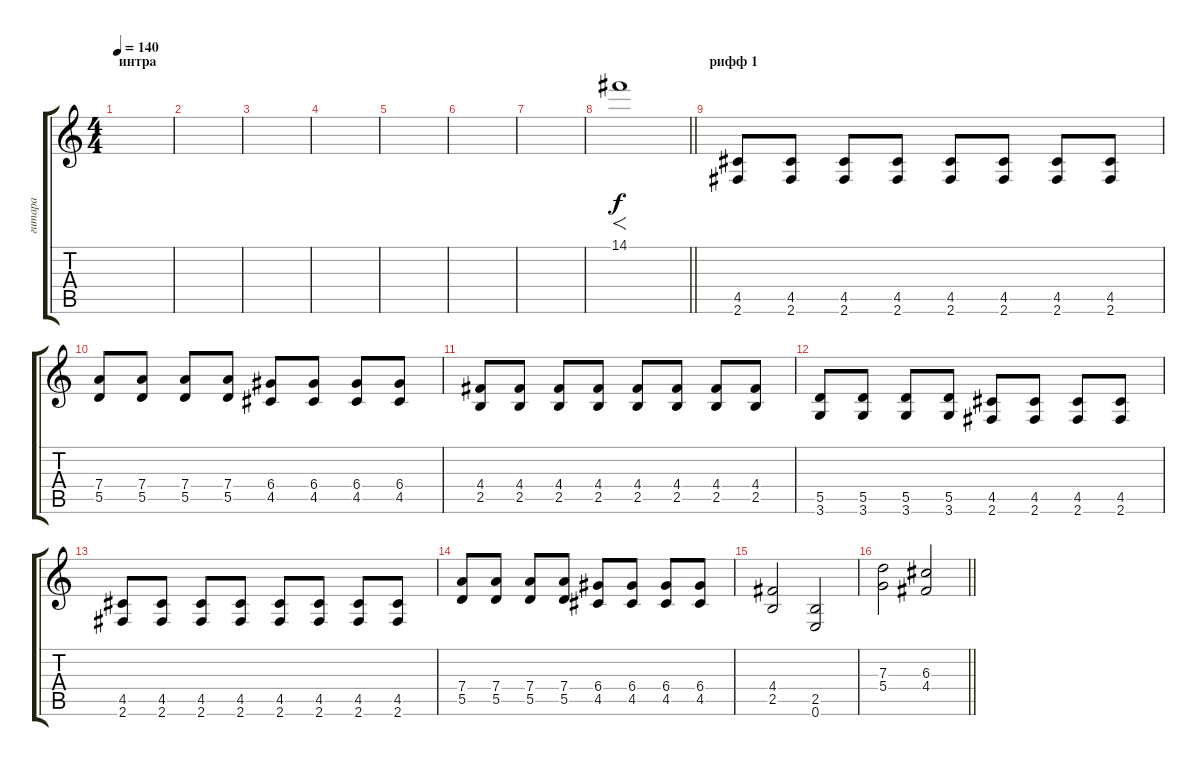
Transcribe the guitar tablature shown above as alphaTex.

\track ("гитара" "гитара") {instrument overdrivenguitar}
\staff {score tabs}
\tuning (E4 B3 G3 D3 A2 E2) {hide}
\ts (4 4)
\section ("" "интра")
\tempo 140
\clef g2
\ks c
|
|
|
|
|
|
|
\barLineRight lightlight
14.1.1{f} |
\section ("" "рифф 1")
(4.5 2.6).8 (4.5 2.6).8 (4.5 2.6).8 (4.5 2.6).8 (4.5 2.6).8 (4.5 2.6).8 (4.5 2.6).8 (4.5 2.6).8 |
(7.4 5.5).8 (7.4 5.5).8 (7.4 5.5).8 (7.4 5.5).8 (6.4 4.5).8 (6.4 4.5).8 (6.4 4.5).8 (6.4 4.5).8 |
(4.4 2.5).8 (4.4 2.5).8 (4.4 2.5).8 (4.4 2.5).8 (4.4 2.5).8 (4.4 2.5).8 (4.4 2.5).8 (4.4 2.5).8 |
(5.5 3.6).8 (5.5 3.6).8 (5.5 3.6).8 (5.5 3.6).8 (4.5 2.6).8 (4.5 2.6).8 (4.5 2.6).8 (4.5 2.6).8 |
(4.5 2.6).8 (4.5 2.6).8 (4.5 2.6).8 (4.5 2.6).8 (4.5 2.6).8 (4.5 2.6).8 (4.5 2.6).8 (4.5 2.6).8 |
(7.4 5.5).8 (7.4 5.5).8 (7.4 5.5).8 (7.4 5.5).8 (6.4 4.5).8 (6.4 4.5).8 (6.4 4.5).8 (6.4 4.5).8 |
(4.4 2.5).2 (2.5 0.6).2 |
\barLineRight lightlight
(7.3 5.4).2 (6.3 4.4).2
